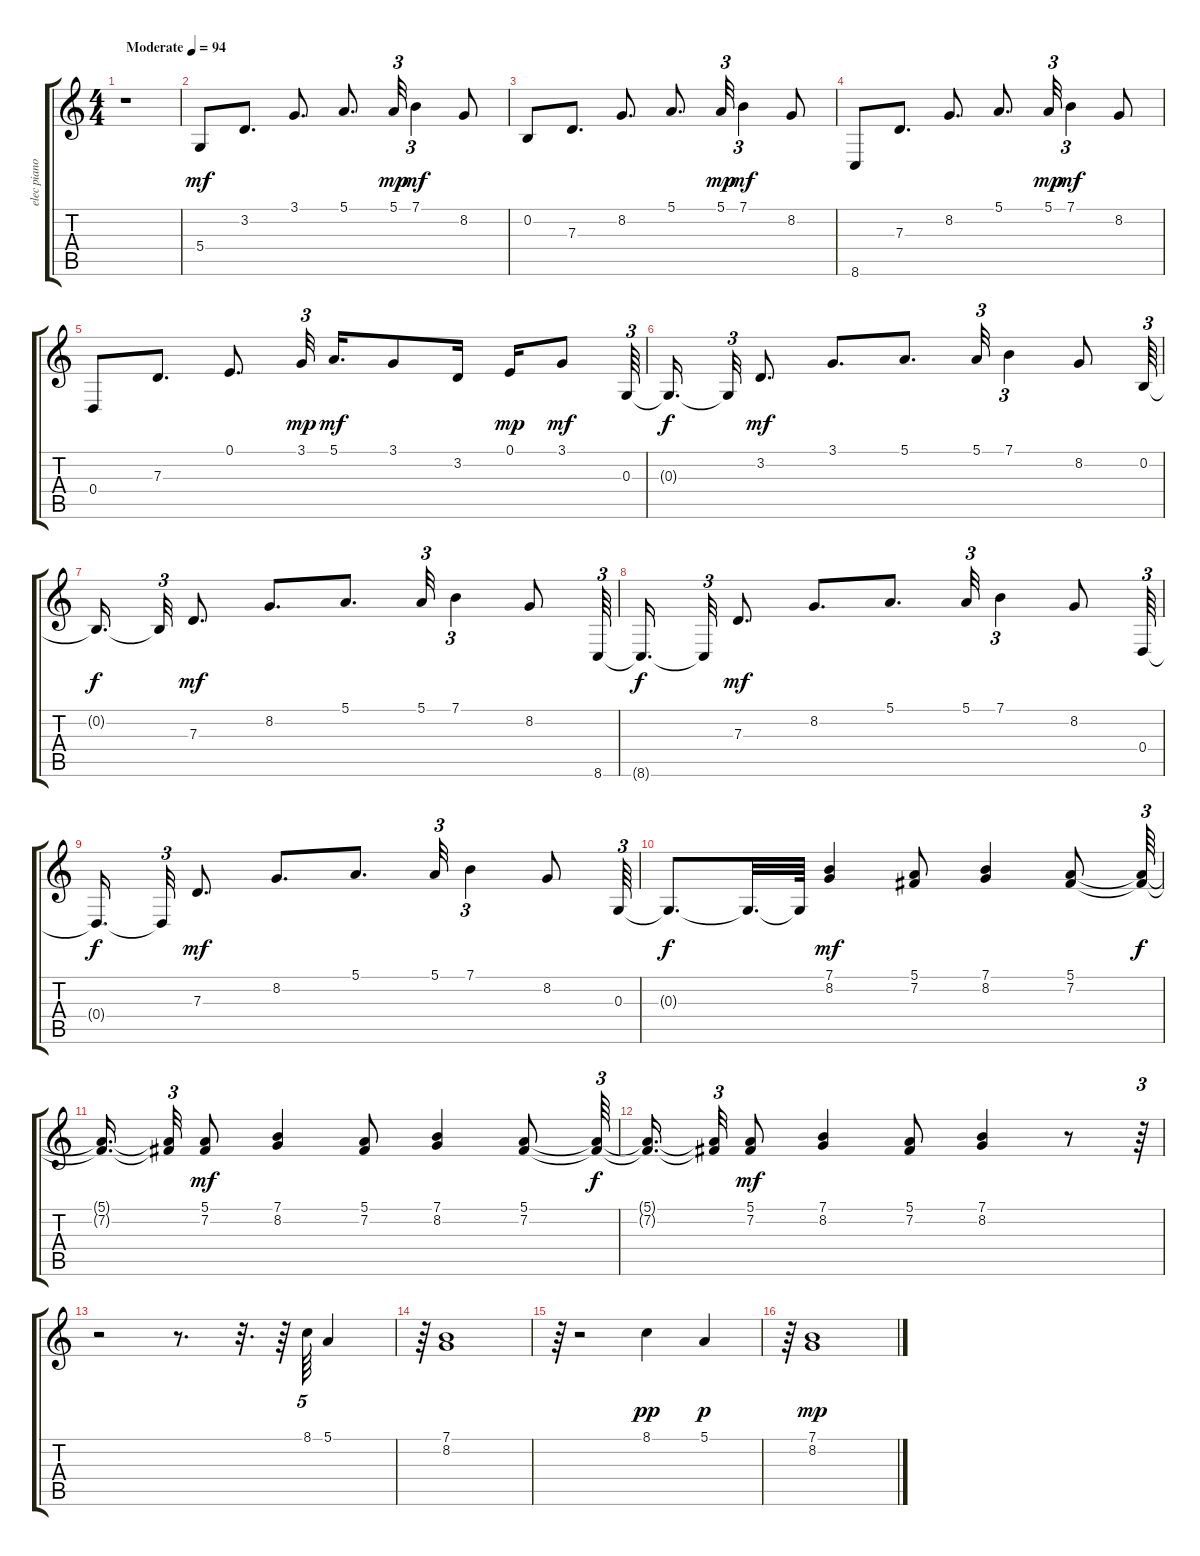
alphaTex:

\track ("elec piano" "elec piano") {instrument electricpiano1}
\staff {score tabs}
\tuning (E4 B3 G3 D3 A2 E2) {hide}
\ts (4 4)
\tempo (94 "Moderate")
\clef g2
\ks c
r.1{dy mf instrument electricpiano1} |
5.4.8 3.2.8{d} 3.1.8{d} 5.1.8{d} 5.1.32{tu (3 2) dy mp} 7.1.4{tu (3 2) dy mf} 8.2.8 |
0.2.8 7.3.8{d} 8.2.8{d} 5.1.8{d} 5.1.32{tu (3 2) dy mp} 7.1.4{tu (3 2) dy mf} 8.2.8 |
8.6.8 7.3.8{d} 8.2.8{d} 5.1.8{d} 5.1.32{tu (3 2) dy mp} 7.1.4{tu (3 2) dy mf} 8.2.8 |
0.4.8 7.3.8{d} 0.1.8{d} 3.1.32{tu (3 2) dy mp} 5.1.16{d dy mf} 3.1.8 3.2.16 0.1.16{dy mp} 3.1.8{dy mf} 0.3.64{tu (3 2)} |
0.3{t}.16{d dy f} 0.3{t}.32{tu (3 2)} 3.2.8{d dy mf} 3.1.8{d} 5.1.8{d} 5.1.32{tu (3 2)} 7.1.4{tu (3 2)} 8.2.8 0.2.64{tu (3 2)} |
0.2{t}.16{d dy f} 0.2{t}.32{tu (3 2)} 7.3.8{d dy mf} 8.2.8{d} 5.1.8{d} 5.1.32{tu (3 2)} 7.1.4{tu (3 2)} 8.2.8 8.6.64{tu (3 2)} |
8.6{t}.16{d dy f} 8.6{t}.32{tu (3 2)} 7.3.8{d dy mf} 8.2.8{d} 5.1.8{d} 5.1.32{tu (3 2)} 7.1.4{tu (3 2)} 8.2.8 0.4.64{tu (3 2)} |
0.4{t}.16{d dy f} 0.4{t}.32{tu (3 2)} 7.3.8{d dy mf} 8.2.8{d} 5.1.8{d} 5.1.32{tu (3 2)} 7.1.4{tu (3 2)} 8.2.8 0.3.64{tu (3 2)} |
0.3{t}.8{d dy f} 0.3{t}.32{d} 0.3{t}.64 (7.1 8.2).4{dy mf} (5.1 7.2).8 (7.1 8.2).4 (5.1 7.2).8 (5.1{t} 7.2{t}).64{tu (3 2) dy f} |
(5.1{t} 7.2{t}).16{d} (5.1{t} 7.2{t}).32{tu (3 2)} (5.1 7.2).8{dy mf} (7.1 8.2).4 (5.1 7.2).8 (7.1 8.2).4 (5.1 7.2).8 (5.1{t} 7.2{t}).64{tu (3 2) dy f} |
(5.1{t} 7.2{t}).16{d} (5.1{t} 7.2{t}).32{tu (3 2)} (5.1 7.2).8{dy mf} (7.1 8.2).4 (5.1 7.2).8 (7.1 8.2).4 r.8 r.64{tu (3 2)} |
r.2 r.8{d} r.32{d} r.64 8.1.64{tu (5 4)} 5.1.4 |
r.64 (7.1 8.2).1 |
r.64 r.2 8.1.4{dy pp} 5.1.4{dy p} |
r.64 (7.1 8.2).1{dy mp}
